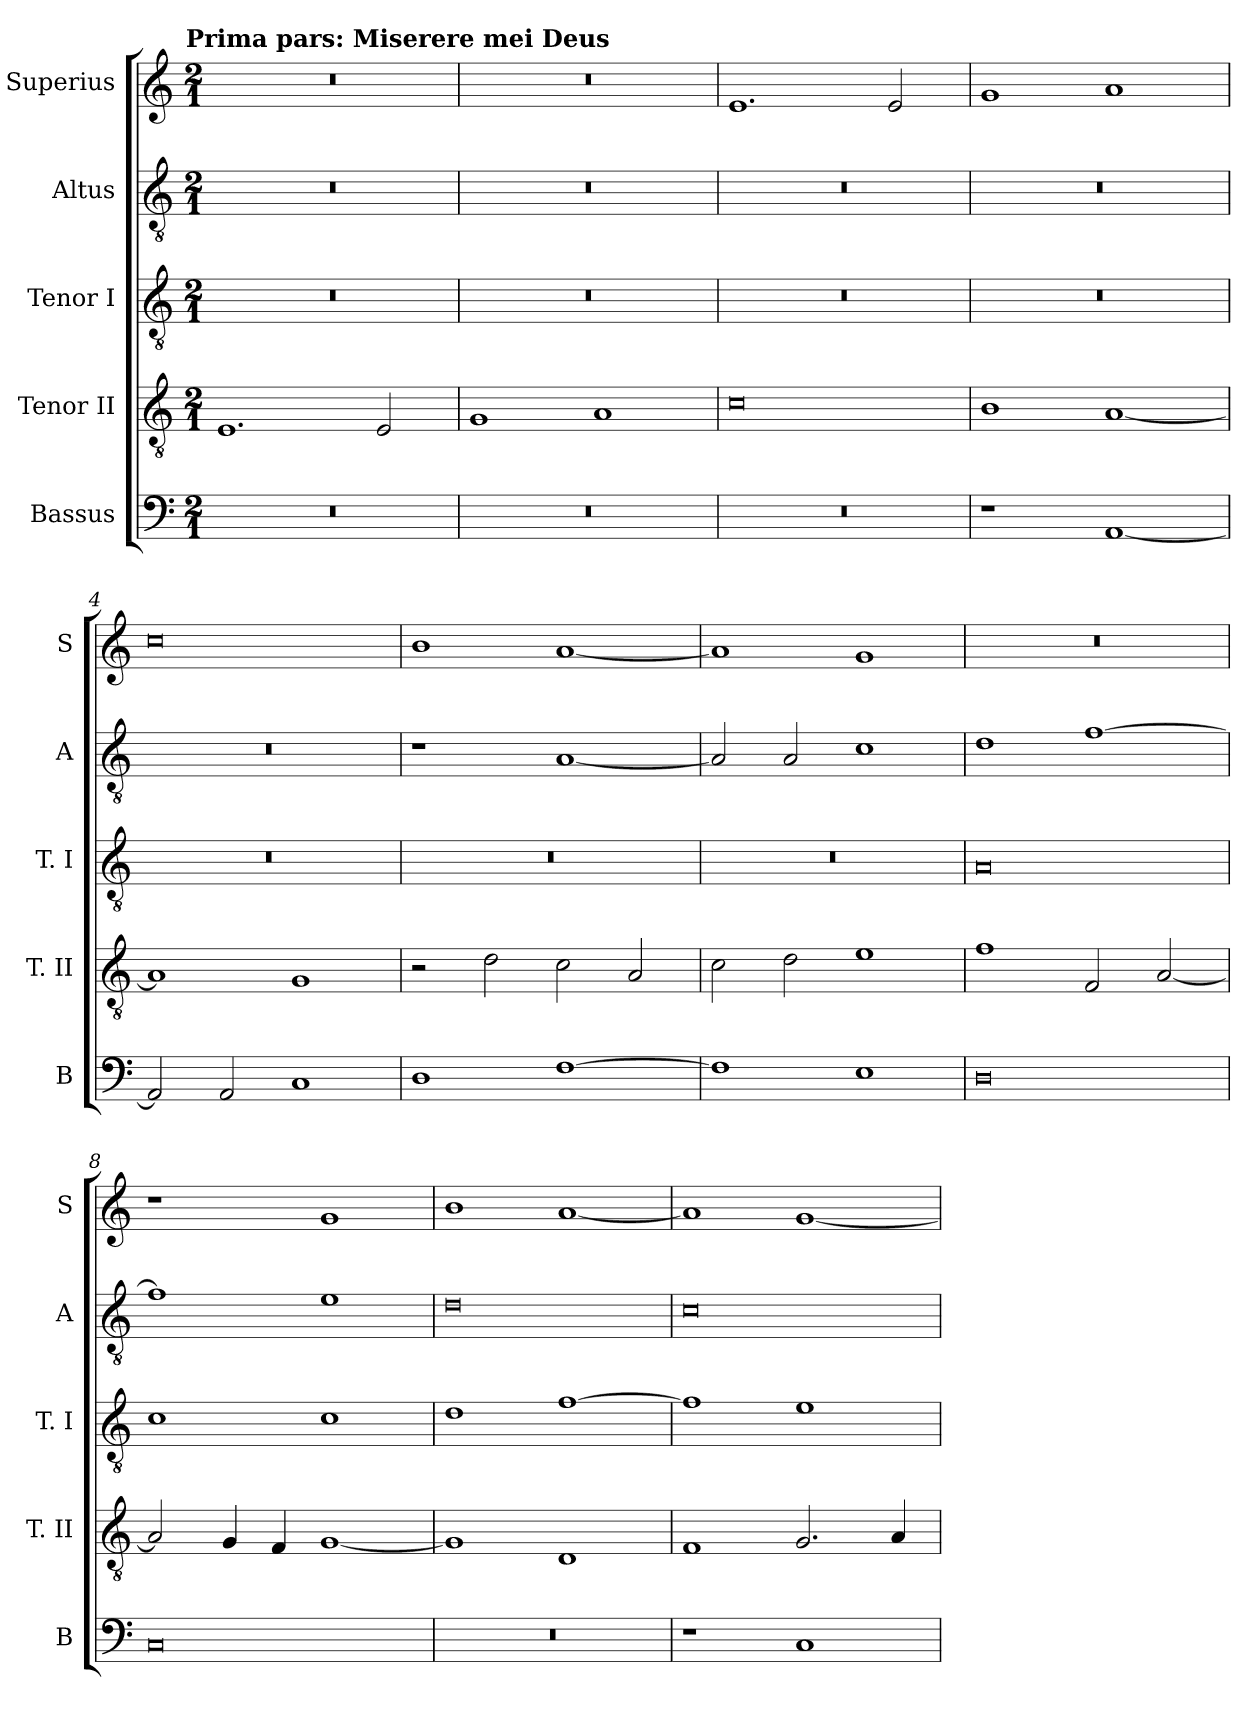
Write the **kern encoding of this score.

**kern	**kern	**kern	**kern	**kern
*part5	*part4	*part3	*part2	*part1
*staff5	*staff4	*staff3	*staff2	*staff1
*I"Bassus	*I"Tenor II	*I"Tenor I	*I"Altus	*I"Superius
*I'B	*I'T. II	*I'T. I	*I'A	*I'S
*clefF4	*clefGv2	*clefGv2	*clefGv2	*clefG2
*k[]	*k[]	*k[]	*k[]	*k[]
*C:	*C:	*C:	*C:	*C:
!!LO:TX:omd:t=Prima pars&colon; Miserere mei Deus
*M2/1	*M2/1	*M2/1	*M2/1	*M2/1
=	=	=	=	=
0r	1.E	0r	0r	0r
.	2E	.	.	.
=1	=1	=1	=1	=1
0r	1G	0r	0r	0r
.	1A	.	.	.
=2	=2	=2	=2	=2
0r	0c	0r	0r	1.e
.	.	.	.	2e
=3	=3	=3	=3	=3
1r	1B	0r	0r	1g
[1AA	[1A	.	.	1a
=4	=4	=4	=4	=4
2AA]	1A]	0r	0r	0cc
2AA	.	.	.	.
1C	1G	.	.	.
=5	=5	=5	=5	=5
1D	2r	0r	1r	1b
.	2d	.	.	.
[1F	2c	.	[1A	[1a
.	2A	.	.	.
=6	=6	=6	=6	=6
1F]	2c	0r	2A]	1a]
.	2d	.	2A	.
1E	1e	.	1c	1g
=7	=7	=7	=7	=7
0D	1f	0A	1d	0r
.	2F	.	[1f	.
.	[2A	.	.	.
=8	=8	=8	=8	=8
0C	2A]	1c	1f]	1r
.	4G	.	.	.
.	4F	.	.	.
.	[1G	1c	1e	1g
=9	=9	=9	=9	=9
0r	1G]	1d	0d	1b
.	1D	[1f	.	[1a
=10	=10	=10	=10	=10
1r	1F	1f]	0c	1a]
1C	2.G	1e	.	[1g
.	4A	.	.	.
=	=	=	=	=
*-	*-	*-	*-	*-
